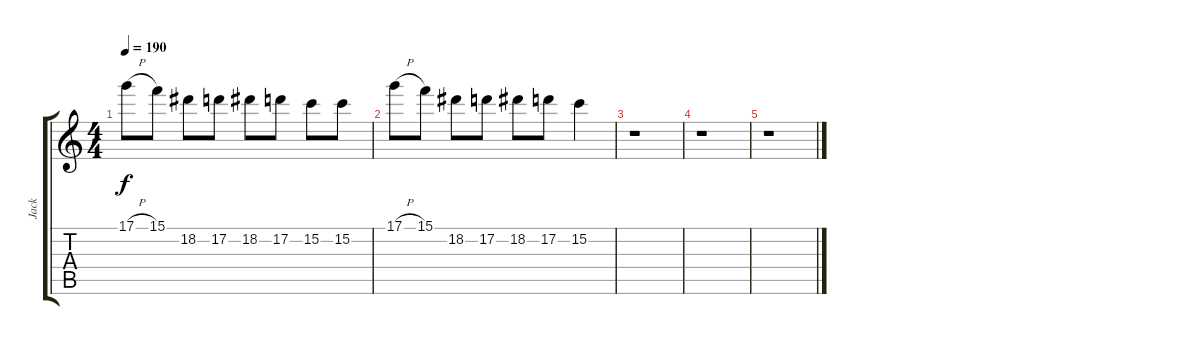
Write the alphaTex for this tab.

\track ("Jack" "Jack") {instrument overdrivenguitar}
\staff {score tabs}
\tuning (D4 A3 F3 C3 G2 C2) {hide}
\ts (4 4)
\tempo 190
\clef g2
\ks aminor
17.1{h}.8{dy f} 15.1.8 18.2.8 17.2.8 18.2.8 17.2.8 15.2.8 15.2.8 |
17.1{h}.8 15.1.8 18.2.8 17.2.8 18.2.8 17.2.8 15.2.4 |
r.1 |
r.1 |
r.1
